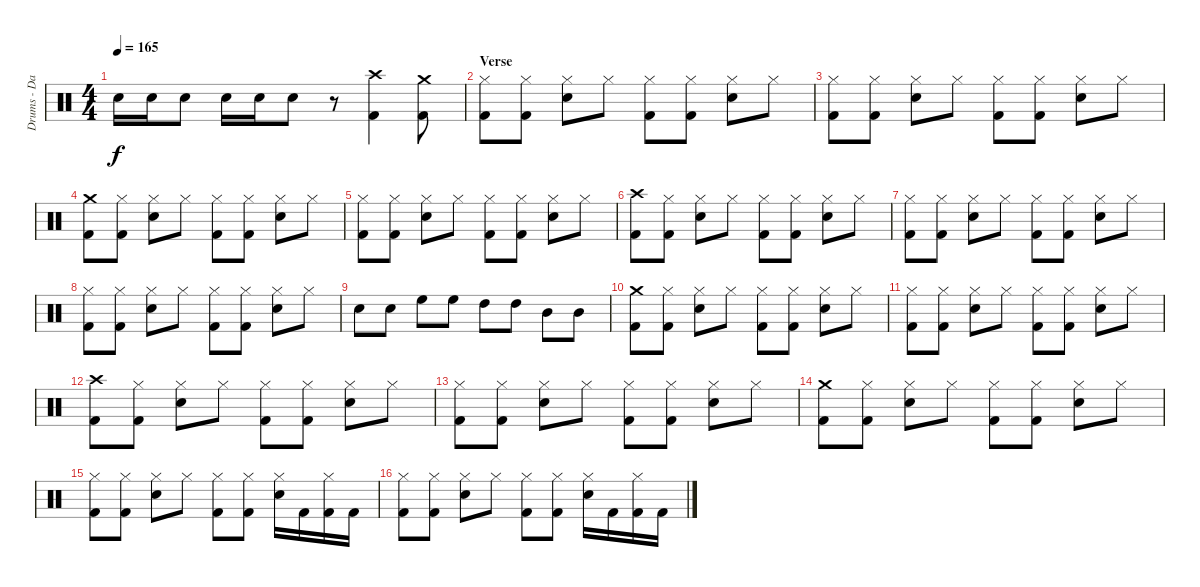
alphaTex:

\track ("Drums - David Holland" "Drums - Da") {instrument percussion}
\staff {score}
\articulation defaults
\ts (4 4)
\tempo 165
\clef neutral
\ks c "Snare (hit) 2".16{dy f} "Snare (hit) 2".16 "Snare (hit) 2".8 "Snare (hit) 2".16 "Snare (hit) 2".16 "Snare (hit) 2".8
r.8 ("Crash high (hit)" "Kick (hit) 2").4 ("Crash medium (hit)" "Kick (hit) 2").8 |
\section ("" "Verse")
("Hi-Hat (closed)" "Kick (hit) 2").8 ("Hi-Hat (closed)" "Kick (hit) 2").8 ("Hi-Hat (closed)" "Snare (hit) 2").8 "Hi-Hat (closed)".8 ("Hi-Hat (closed)" "Kick (hit) 2").8 ("Hi-Hat (closed)" "Kick (hit) 2").8 ("Hi-Hat (closed)" "Snare (hit) 2").8 "Hi-Hat (closed)".8 |
("Hi-Hat (closed)" "Kick (hit) 2").8 ("Hi-Hat (closed)" "Kick (hit) 2").8 ("Hi-Hat (closed)" "Snare (hit) 2").8 "Hi-Hat (closed)".8 ("Hi-Hat (closed)" "Kick (hit) 2").8 ("Hi-Hat (closed)" "Kick (hit) 2").8 ("Hi-Hat (closed)" "Snare (hit) 2").8 "Hi-Hat (closed)".8 |
("Crash medium (hit)" "Kick (hit) 2").8 ("Hi-Hat (closed)" "Kick (hit) 2").8 ("Hi-Hat (closed)" "Snare (hit) 2").8 "Hi-Hat (closed)".8 ("Hi-Hat (closed)" "Kick (hit) 2").8 ("Hi-Hat (closed)" "Kick (hit) 2").8 ("Hi-Hat (closed)" "Snare (hit) 2").8 "Hi-Hat (closed)".8 |
("Hi-Hat (closed)" "Kick (hit) 2").8 ("Hi-Hat (closed)" "Kick (hit) 2").8 ("Hi-Hat (closed)" "Snare (hit) 2").8 "Hi-Hat (closed)".8 ("Hi-Hat (closed)" "Kick (hit) 2").8 ("Hi-Hat (closed)" "Kick (hit) 2").8 ("Hi-Hat (closed)" "Snare (hit) 2").8 "Hi-Hat (closed)".8 |
("Crash high (hit)" "Kick (hit) 2").8 ("Hi-Hat (closed)" "Kick (hit) 2").8 ("Hi-Hat (closed)" "Snare (hit) 2").8 "Hi-Hat (closed)".8 ("Hi-Hat (closed)" "Kick (hit) 2").8 ("Hi-Hat (closed)" "Kick (hit) 2").8 ("Hi-Hat (closed)" "Snare (hit) 2").8 "Hi-Hat (closed)".8 |
("Hi-Hat (closed)" "Kick (hit) 2").8 ("Hi-Hat (closed)" "Kick (hit) 2").8 ("Hi-Hat (closed)" "Snare (hit) 2").8 "Hi-Hat (closed)".8 ("Hi-Hat (closed)" "Kick (hit) 2").8 ("Hi-Hat (closed)" "Kick (hit) 2").8 ("Hi-Hat (closed)" "Snare (hit) 2").8 "Hi-Hat (closed)".8 |
("Hi-Hat (closed)" "Kick (hit) 2").8 ("Hi-Hat (closed)" "Kick (hit) 2").8 ("Hi-Hat (closed)" "Snare (hit) 2").8 "Hi-Hat (closed)".8 ("Hi-Hat (closed)" "Kick (hit) 2").8 ("Hi-Hat (closed)" "Kick (hit) 2").8 ("Hi-Hat (closed)" "Snare (hit) 2").8 "Hi-Hat (closed)".8 |
"Snare (hit) 2".8 "Snare (hit) 2".8 "High Floor Tom (hit)".8 "High Floor Tom (hit)".8 "High Tom (hit)".8 "High Tom (hit)".8 "Mid Tom (hit)".8 "Mid Tom (hit)".8 |
("Crash medium (hit)" "Kick (hit) 2").8 ("Hi-Hat (closed)" "Kick (hit) 2").8 ("Hi-Hat (closed)" "Snare (hit) 2").8 "Hi-Hat (closed)".8 ("Hi-Hat (closed)" "Kick (hit) 2").8 ("Hi-Hat (closed)" "Kick (hit) 2").8 ("Hi-Hat (closed)" "Snare (hit) 2").8 "Hi-Hat (closed)".8 |
("Hi-Hat (closed)" "Kick (hit) 2").8 ("Hi-Hat (closed)" "Kick (hit) 2").8 ("Hi-Hat (closed)" "Snare (hit) 2").8 "Hi-Hat (closed)".8 ("Hi-Hat (closed)" "Kick (hit) 2").8 ("Hi-Hat (closed)" "Kick (hit) 2").8 ("Hi-Hat (closed)" "Snare (hit) 2").8 "Hi-Hat (closed)".8 |
("Crash high (hit)" "Kick (hit) 2").8 ("Hi-Hat (closed)" "Kick (hit) 2").8 ("Hi-Hat (closed)" "Snare (hit) 2").8 "Hi-Hat (closed)".8 ("Hi-Hat (closed)" "Kick (hit) 2").8 ("Hi-Hat (closed)" "Kick (hit) 2").8 ("Hi-Hat (closed)" "Snare (hit) 2").8 "Hi-Hat (closed)".8 |
("Hi-Hat (closed)" "Kick (hit) 2").8 ("Hi-Hat (closed)" "Kick (hit) 2").8 ("Hi-Hat (closed)" "Snare (hit) 2").8 "Hi-Hat (closed)".8 ("Hi-Hat (closed)" "Kick (hit) 2").8 ("Hi-Hat (closed)" "Kick (hit) 2").8 ("Hi-Hat (closed)" "Snare (hit) 2").8 "Hi-Hat (closed)".8 |
("Crash medium (hit)" "Kick (hit) 2").8 ("Hi-Hat (closed)" "Kick (hit) 2").8 ("Hi-Hat (closed)" "Snare (hit) 2").8 "Hi-Hat (closed)".8 ("Hi-Hat (closed)" "Kick (hit) 2").8 ("Hi-Hat (closed)" "Kick (hit) 2").8 ("Hi-Hat (closed)" "Snare (hit) 2").8 "Hi-Hat (closed)".8 |
("Hi-Hat (closed)" "Kick (hit) 2").8 ("Hi-Hat (closed)" "Kick (hit) 2").8 ("Hi-Hat (closed)" "Snare (hit) 2").8 "Hi-Hat (closed)".8 ("Hi-Hat (closed)" "Kick (hit) 2").8 ("Hi-Hat (closed)" "Kick (hit) 2").8 ("Hi-Hat (closed)" "Snare (hit) 2").16 "Kick (hit) 2".16 ("Hi-Hat (closed)" "Kick (hit) 2").16 "Kick (hit) 2".16 |
("Hi-Hat (closed)" "Kick (hit) 2").8 ("Hi-Hat (closed)" "Kick (hit) 2").8 ("Hi-Hat (closed)" "Snare (hit) 2").8 "Hi-Hat (closed)".8 ("Hi-Hat (closed)" "Kick (hit) 2").8 ("Hi-Hat (closed)" "Kick (hit) 2").8 ("Hi-Hat (closed)" "Snare (hit) 2").16 "Kick (hit) 2".16 ("Hi-Hat (closed)" "Kick (hit) 2").16 "Kick (hit) 2".16
